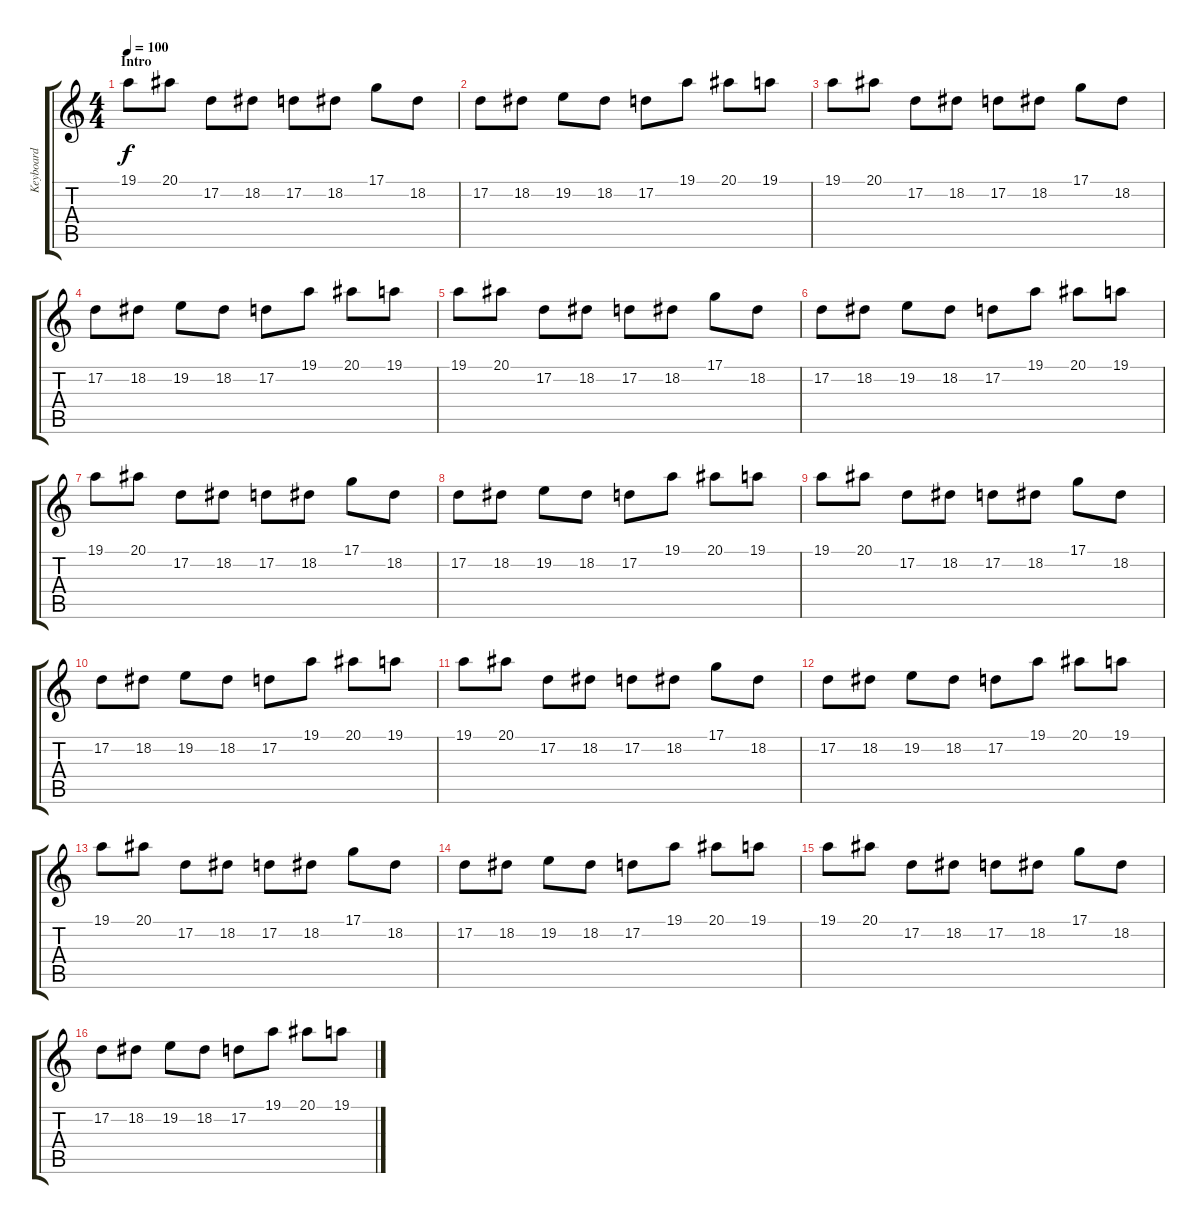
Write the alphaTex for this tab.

\track ("Keyboard" "Keyboard") {instrument tremolostrings}
\staff {score tabs}
\tuning (D4 A3 F3 C3 G2 D2) {hide}
\ts (4 4)
\section ("" "Intro")
\tempo 100
\clef g2
\ks c
19.1.8{dy f instrument tremolostrings} 20.1.8 17.2.8 18.2.8 17.2.8 18.2.8 17.1.8 18.2.8 |
17.2.8 18.2.8 19.2.8 18.2.8 17.2.8 19.1.8 20.1.8 19.1.8 |
19.1.8 20.1.8 17.2.8 18.2.8 17.2.8 18.2.8 17.1.8 18.2.8 |
17.2.8 18.2.8 19.2.8 18.2.8 17.2.8 19.1.8 20.1.8 19.1.8 |
19.1.8 20.1.8 17.2.8 18.2.8 17.2.8 18.2.8 17.1.8 18.2.8 |
17.2.8 18.2.8 19.2.8 18.2.8 17.2.8 19.1.8 20.1.8 19.1.8 |
19.1.8 20.1.8 17.2.8 18.2.8 17.2.8 18.2.8 17.1.8 18.2.8 |
17.2.8 18.2.8 19.2.8 18.2.8 17.2.8 19.1.8 20.1.8 19.1.8 |
19.1.8{volume 10} 20.1.8 17.2.8 18.2.8 17.2.8 18.2.8 17.1.8 18.2.8 |
17.2.8 18.2.8 19.2.8 18.2.8 17.2.8 19.1.8 20.1.8 19.1.8 |
19.1.8 20.1.8 17.2.8 18.2.8 17.2.8 18.2.8 17.1.8 18.2.8 |
17.2.8 18.2.8 19.2.8 18.2.8 17.2.8 19.1.8 20.1.8 19.1.8 |
19.1.8 20.1.8 17.2.8 18.2.8 17.2.8 18.2.8 17.1.8 18.2.8 |
17.2.8 18.2.8 19.2.8 18.2.8 17.2.8 19.1.8 20.1.8 19.1.8 |
19.1.8{volume 8} 20.1.8 17.2.8 18.2.8 17.2.8 18.2.8 17.1.8 18.2.8 |
17.2.8 18.2.8 19.2.8 18.2.8 17.2.8 19.1.8 20.1.8 19.1.8
